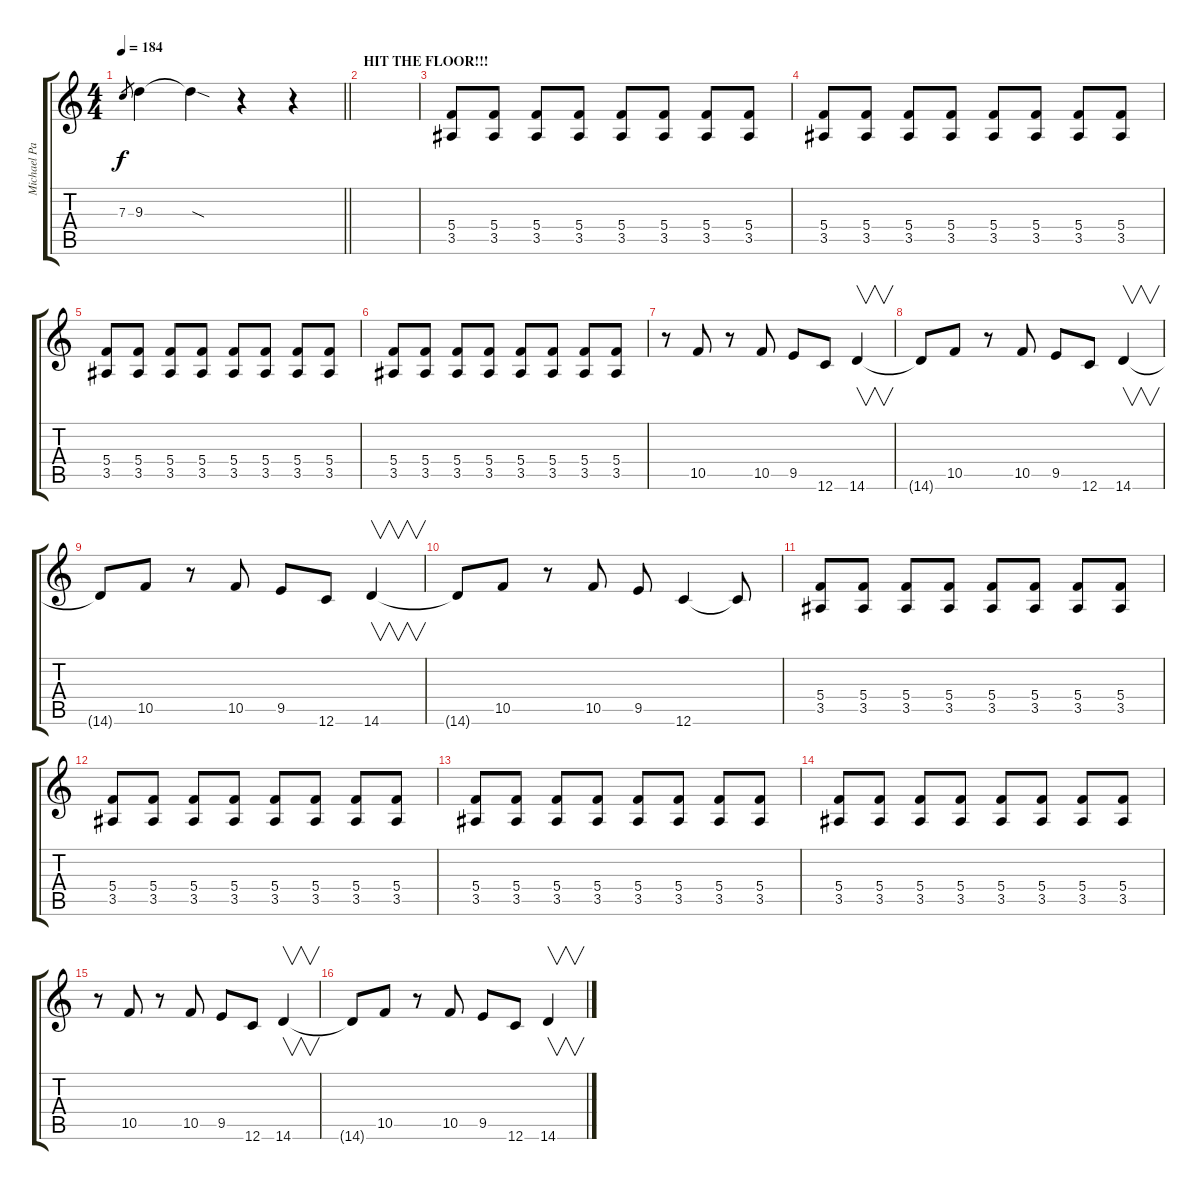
\track ("Michael Padget" "Michael Pa") {instrument distortionguitar}
\staff {score tabs}
\tuning (D4 A3 F3 C3 G2 C2) {hide}
\ts (4 4)
\tempo 184
\clef g2
\barLineRight lightlight
\ks c
7.3.8{gr dy f} 9.3.4 9.3{sod t}.4 r.4 r.4 |
\section ("" "HIT THE FLOOR!!!")
|
(5.4 3.5).8 (5.4 3.5).8 (5.4 3.5).8 (5.4 3.5).8 (5.4 3.5).8 (5.4 3.5).8 (5.4 3.5).8 (5.4 3.5).8 |
(5.4 3.5).8 (5.4 3.5).8 (5.4 3.5).8 (5.4 3.5).8 (5.4 3.5).8 (5.4 3.5).8 (5.4 3.5).8 (5.4 3.5).8 |
(5.4 3.5).8 (5.4 3.5).8 (5.4 3.5).8 (5.4 3.5).8 (5.4 3.5).8 (5.4 3.5).8 (5.4 3.5).8 (5.4 3.5).8 |
(5.4 3.5).8 (5.4 3.5).8 (5.4 3.5).8 (5.4 3.5).8 (5.4 3.5).8 (5.4 3.5).8 (5.4 3.5).8 (5.4 3.5).8 |
r.8 10.5.8 r.8 10.5.8 9.5.8 12.6.8 14.6.4{v} |
14.6{t}.8 10.5.8 r.8 10.5.8 9.5.8 12.6.8 14.6.4{v} |
14.6{t}.8 10.5.8 r.8 10.5.8 9.5.8 12.6.8 14.6.4{v} |
14.6{t}.8 10.5.8 r.8 10.5.8 9.5.8 12.6.4 12.6{t}.8 |
(5.4 3.5).8 (5.4 3.5).8 (5.4 3.5).8 (5.4 3.5).8 (5.4 3.5).8 (5.4 3.5).8 (5.4 3.5).8 (5.4 3.5).8 |
(5.4 3.5).8 (5.4 3.5).8 (5.4 3.5).8 (5.4 3.5).8 (5.4 3.5).8 (5.4 3.5).8 (5.4 3.5).8 (5.4 3.5).8 |
(5.4 3.5).8 (5.4 3.5).8 (5.4 3.5).8 (5.4 3.5).8 (5.4 3.5).8 (5.4 3.5).8 (5.4 3.5).8 (5.4 3.5).8 |
(5.4 3.5).8 (5.4 3.5).8 (5.4 3.5).8 (5.4 3.5).8 (5.4 3.5).8 (5.4 3.5).8 (5.4 3.5).8 (5.4 3.5).8 |
r.8 10.5.8 r.8 10.5.8 9.5.8 12.6.8 14.6.4{v} |
14.6{t}.8 10.5.8 r.8 10.5.8 9.5.8 12.6.8 14.6.4{v}
